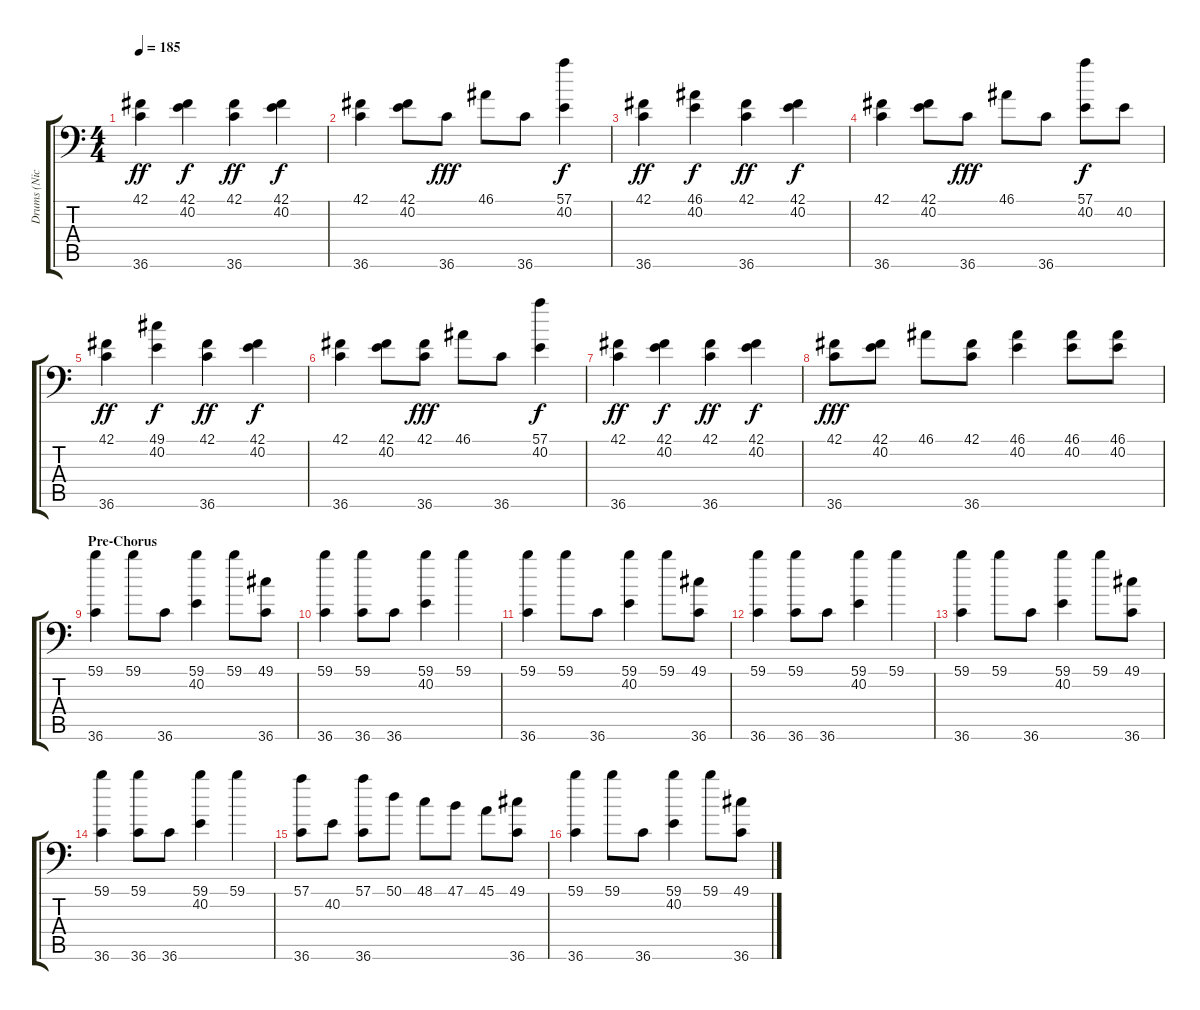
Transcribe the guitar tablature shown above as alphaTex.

\track ("Drums (Nicko McBrain" "Drums (Nic") {instrument acousticgrandpiano}
\staff {score tabs}
\tuning (C-1 C-1 C-1 C-1 C-1 C-1) {hide}
\ts (4 4)
\tempo 185
\clef f4
\ks c
(42.1 36.6).4{dy ff} (42.1 40.2).4{dy f} (42.1 36.6).4{dy ff} (42.1 40.2).4{dy f} |
(42.1 36.6).4 (42.1 40.2).8 36.6.8{dy fff} 46.1.8 36.6.8 (57.1 40.2).4{dy f} |
(42.1 36.6).4{dy ff} (46.1 40.2).4{dy f} (42.1 36.6).4{dy ff} (42.1 40.2).4{dy f} |
(42.1 36.6).4 (42.1 40.2).8 36.6.8{dy fff} 46.1.8 36.6.8 (57.1 40.2).8{dy f} 40.2.8 |
(42.1 36.6).4{dy ff} (49.1 40.2).4{dy f} (42.1 36.6).4{dy ff} (42.1 40.2).4{dy f} |
(42.1 36.6).4 (42.1 40.2).8 (42.1 36.6).8{dy fff} 46.1.8 36.6.8 (57.1 40.2).4{dy f} |
(42.1 36.6).4{dy ff} (42.1 40.2).4{dy f} (42.1 36.6).4{dy ff} (42.1 40.2).4{dy f} |
(42.1 36.6).8{dy fff} (42.1 40.2).8 46.1.8 (42.1 36.6).8 (46.1 40.2).4 (46.1 40.2).8 (46.1 40.2).8 |
\section ("" "Pre-Chorus")
(59.1 36.6).4 59.1.8 36.6.8 (59.1 40.2).4 59.1.8 (49.1 36.6).8 |
(59.1 36.6).4 (59.1 36.6).8 36.6.8 (59.1 40.2).4 59.1.4 |
(59.1 36.6).4 59.1.8 36.6.8 (59.1 40.2).4 59.1.8 (49.1 36.6).8 |
(59.1 36.6).4 (59.1 36.6).8 36.6.8 (59.1 40.2).4 59.1.4 |
(59.1 36.6).4 59.1.8 36.6.8 (59.1 40.2).4 59.1.8 (49.1 36.6).8 |
(59.1 36.6).4 (59.1 36.6).8 36.6.8 (59.1 40.2).4 59.1.4 |
(57.1 36.6).8 40.2.8 (57.1 36.6).8 50.1.8 48.1.8 47.1.8 45.1.8 (49.1 36.6).8 |
(59.1 36.6).4 59.1.8 36.6.8 (59.1 40.2).4 59.1.8 (49.1 36.6).8
